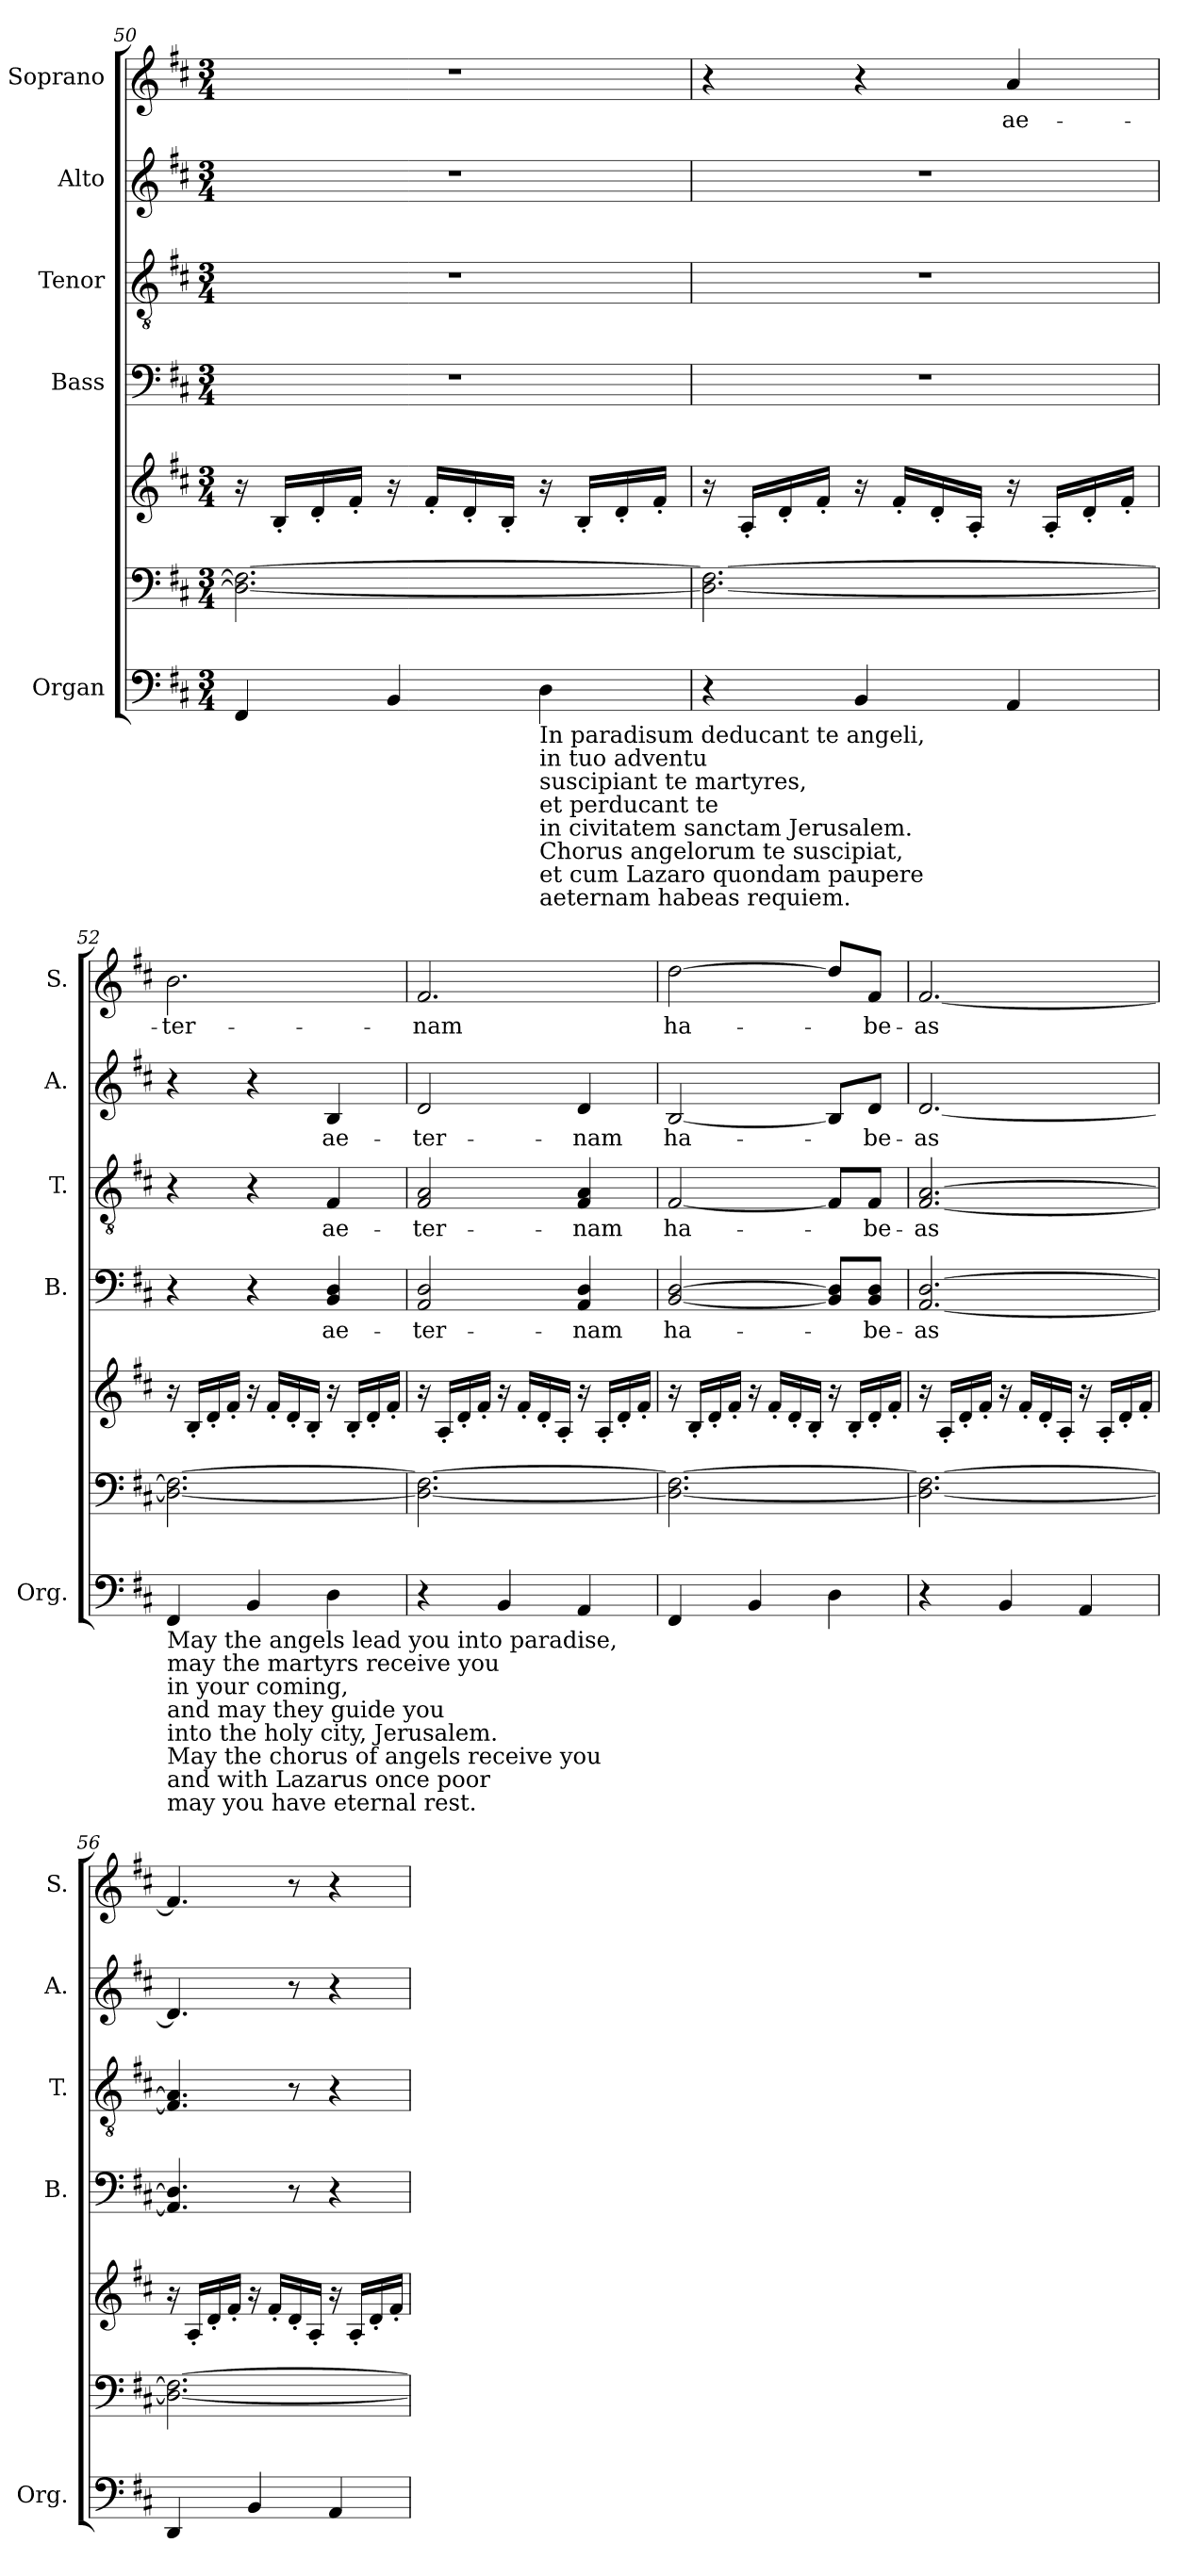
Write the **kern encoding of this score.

**kern	**kern	**kern	**kern	**text	**kern	**text	**kern	**text	**kern	**text
*part5	*part5	*part5	*part4	*part4	*part3	*part3	*part2	*part2	*part1	*part1
*staff7	*staff6	*staff5	*staff4	*staff4	*staff3	*staff3	*staff2	*staff2	*staff1	*staff1
*I"Organ	*	*	*I"Bass	*	*I"Tenor	*	*I"Alto	*	*I"Soprano	*
*I'Org.	*	*	*I'B.	*	*I'T.	*	*I'A.	*	*I'S.	*
!!LO:LB:g=z
*clefF4	*clefF4	*clefG2	*clefF4	*	*clefGv2	*	*clefG2	*	*clefG2	*
*k[f#c#]	*k[f#c#]	*k[f#c#]	*k[f#c#]	*	*k[f#c#]	*	*k[f#c#]	*	*k[f#c#]	*
*D:	*D:	*D:	*D:	*	*D:	*	*D:	*	*D:	*
*M3/4	*M3/4	*M3/4	*M3/4	*	*M3/4	*	*M3/4	*	*M3/4	*
=50	=50	=50	=50	=50	=50	=50	=50	=50	=50	=50
4FF#/	2.D\_ 2.F#\_	16r	2.r	.	2.r	.	2.r	.	2.r	.
.	.	16B'/LL	.	.	.	.	.	.	.	.
.	.	16d'/	.	.	.	.	.	.	.	.
.	.	16f#'/JJ	.	.	.	.	.	.	.	.
4BB/	.	16r	.	.	.	.	.	.	.	.
.	.	16f#'/LL	.	.	.	.	.	.	.	.
.	.	16d'/	.	.	.	.	.	.	.	.
.	.	16B'/JJ	.	.	.	.	.	.	.	.
!LO:TX:b:t=In paradisum deducant te angeli,	!	!	!	!	!	!	!	!	!	!
!LO:TX:b:t=in tuo adventu	!	!	!	!	!	!	!	!	!	!
!LO:TX:b:t=suscipiant te martyres,	!	!	!	!	!	!	!	!	!	!
!LO:TX:b:t=et perducant te	!	!	!	!	!	!	!	!	!	!
!LO:TX:b:t=in civitatem sanctam Jerusalem.	!	!	!	!	!	!	!	!	!	!
!LO:TX:b:t=Chorus angelorum te suscipiat,	!	!	!	!	!	!	!	!	!	!
!LO:TX:b:t=et cum Lazaro quondam paupere	!	!	!	!	!	!	!	!	!	!
!LO:TX:b:t=aeternam habeas requiem.	!	!	!	!	!	!	!	!	!	!
4D\	.	16r	.	.	.	.	.	.	.	.
.	.	16B'/LL	.	.	.	.	.	.	.	.
.	.	16d'/	.	.	.	.	.	.	.	.
.	.	16f#'/JJ	.	.	.	.	.	.	.	.
=51	=51	=51	=51	=51	=51	=51	=51	=51	=51	=51
4r	2.D\_ 2.F#\_	16r	2.r	.	2.r	.	2.r	.	4r	.
.	.	16A'/LL	.	.	.	.	.	.	.	.
.	.	16d'/	.	.	.	.	.	.	.	.
.	.	16f#'/JJ	.	.	.	.	.	.	.	.
4BB/	.	16r	.	.	.	.	.	.	4r	.
.	.	16f#'/LL	.	.	.	.	.	.	.	.
.	.	16d'/	.	.	.	.	.	.	.	.
.	.	16A'/JJ	.	.	.	.	.	.	.	.
!	!	!	!	!	!	!	!	!	!	!LO:LY:b
4AA/	.	16r	.	.	.	.	.	.	4a/	ae-
.	.	16A'/LL	.	.	.	.	.	.	.	.
.	.	16d'/	.	.	.	.	.	.	.	.
.	.	16f#'/JJ	.	.	.	.	.	.	.	.
=52	=52	=52	=52	=52	=52	=52	=52	=52	=52	=52
!LO:TX:b:t=May the angels lead you into paradise,	!	!	!	!	!	!	!	!	!	!
!LO:TX:b:t=may the martyrs receive you	!	!	!	!	!	!	!	!	!	!
!LO:TX:b:t=in your coming,	!	!	!	!	!	!	!	!	!	!
!LO:TX:b:t=and may they guide you	!	!	!	!	!	!	!	!	!	!
!LO:TX:b:t=into the holy city, Jerusalem.	!	!	!	!	!	!	!	!	!	!
!LO:TX:b:t=May the chorus of angels receive you	!	!	!	!	!	!	!	!	!	!
!LO:TX:b:t=and with Lazarus once poor	!	!	!	!	!	!	!	!	!	!
!LO:TX:b:t=may you have eternal rest.	!	!	!	!	!	!	!	!	!	!
!	!	!	!	!	!	!	!	!	!	!LO:LY:b
4FF#/	2.D\_ 2.F#\_	16r	4r	.	4r	.	4r	.	2.b\	-ter-
.	.	16B'/LL	.	.	.	.	.	.	.	.
.	.	16d'/	.	.	.	.	.	.	.	.
.	.	16f#'/JJ	.	.	.	.	.	.	.	.
4BB/	.	16r	4r	.	4r	.	4r	.	.	.
.	.	16f#'/LL	.	.	.	.	.	.	.	.
.	.	16d'/	.	.	.	.	.	.	.	.
.	.	16B'/JJ	.	.	.	.	.	.	.	.
!	!	!	!	!LO:LY:b	!	!LO:LY:b	!	!LO:LY:b	!	!
4D\	.	16r	4BB/ 4D/	ae-	4F#/	ae-	4B/	ae-	.	.
.	.	16B'/LL	.	.	.	.	.	.	.	.
.	.	16d'/	.	.	.	.	.	.	.	.
.	.	16f#'/JJ	.	.	.	.	.	.	.	.
=53	=53	=53	=53	=53	=53	=53	=53	=53	=53	=53
!	!	!	!	!LO:LY:b	!	!LO:LY:b	!	!LO:LY:b	!	!LO:LY:b
4r	2.D\_ 2.F#\_	16r	2AA/ 2D/	-ter-	2F#/ 2A/	-ter-	2d/	-ter-	2.f#/	-nam
.	.	16A'/LL	.	.	.	.	.	.	.	.
.	.	16d'/	.	.	.	.	.	.	.	.
.	.	16f#'/JJ	.	.	.	.	.	.	.	.
4BB/	.	16r	.	.	.	.	.	.	.	.
.	.	16f#'/LL	.	.	.	.	.	.	.	.
.	.	16d'/	.	.	.	.	.	.	.	.
.	.	16A'/JJ	.	.	.	.	.	.	.	.
!	!	!	!	!LO:LY:b	!	!LO:LY:b	!	!LO:LY:b	!	!
4AA/	.	16r	4AA/ 4D/	-nam	4F#/ 4A/	-nam	4d/	-nam	.	.
.	.	16A'/LL	.	.	.	.	.	.	.	.
.	.	16d'/	.	.	.	.	.	.	.	.
.	.	16f#'/JJ	.	.	.	.	.	.	.	.
!!LO:PB:g=z
=54	=54	=54	=54	=54	=54	=54	=54	=54	=54	=54
!	!	!	!	!LO:LY:b	!	!LO:LY:b	!	!LO:LY:b	!	!LO:LY:b
4FF#/	2.D\_ 2.F#\_	16r	[2BB/ [2D/	ha-	[2F#/	ha-	[2B/	ha-	[2dd\	ha-
.	.	16B'/LL	.	.	.	.	.	.	.	.
.	.	16d'/	.	.	.	.	.	.	.	.
.	.	16f#'/JJ	.	.	.	.	.	.	.	.
4BB/	.	16r	.	.	.	.	.	.	.	.
.	.	16f#'/LL	.	.	.	.	.	.	.	.
.	.	16d'/	.	.	.	.	.	.	.	.
.	.	16B'/JJ	.	.	.	.	.	.	.	.
4D\	.	16r	8BB/] 8D/]L	.	8F#/L]	.	8B/L]	.	8dd/L]	.
.	.	16B'/LL	.	.	.	.	.	.	.	.
!	!	!	!	!LO:LY:b	!	!LO:LY:b	!	!LO:LY:b	!	!LO:LY:b
.	.	16d'/	8BB/ 8D/J	-be-	8F#/J	-be-	8d/J	-be-	8f#/J	-be-
.	.	16f#'/JJ	.	.	.	.	.	.	.	.
=55	=55	=55	=55	=55	=55	=55	=55	=55	=55	=55
!	!	!	!	!LO:LY:b	!	!LO:LY:b	!	!LO:LY:b	!	!LO:LY:b
4r	2.D\_ 2.F#\_	16r	[2.AA/ [2.D/	-as	[2.F#/ [2.A/	-as	[2.d/	-as	[2.f#/	-as
.	.	16A'/LL	.	.	.	.	.	.	.	.
.	.	16d'/	.	.	.	.	.	.	.	.
.	.	16f#'/JJ	.	.	.	.	.	.	.	.
4BB/	.	16r	.	.	.	.	.	.	.	.
.	.	16f#'/LL	.	.	.	.	.	.	.	.
.	.	16d'/	.	.	.	.	.	.	.	.
.	.	16A'/JJ	.	.	.	.	.	.	.	.
4AA/	.	16r	.	.	.	.	.	.	.	.
.	.	16A'/LL	.	.	.	.	.	.	.	.
.	.	16d'/	.	.	.	.	.	.	.	.
.	.	16f#'/JJ	.	.	.	.	.	.	.	.
=56	=56	=56	=56	=56	=56	=56	=56	=56	=56	=56
4DD/	2.D\_ 2.F#\_	16r	4.AA/] 4.D/]	.	4.F#/] 4.A/]	.	4.d/]	.	4.f#/]	.
.	.	16A'/LL	.	.	.	.	.	.	.	.
.	.	16d'/	.	.	.	.	.	.	.	.
.	.	16f#'/JJ	.	.	.	.	.	.	.	.
4BB/	.	16r	.	.	.	.	.	.	.	.
.	.	16f#'/LL	.	.	.	.	.	.	.	.
.	.	16d'/	8r	.	8r	.	8r	.	8r	.
.	.	16A'/JJ	.	.	.	.	.	.	.	.
4AA/	.	16r	4r	.	4r	.	4r	.	4r	.
.	.	16A'/LL	.	.	.	.	.	.	.	.
.	.	16d'/	.	.	.	.	.	.	.	.
.	.	16f#'/JJ	.	.	.	.	.	.	.	.
=	=	=	=	=	=	=	=	=	=	=
*-	*-	*-	*-	*-	*-	*-	*-	*-	*-	*-
